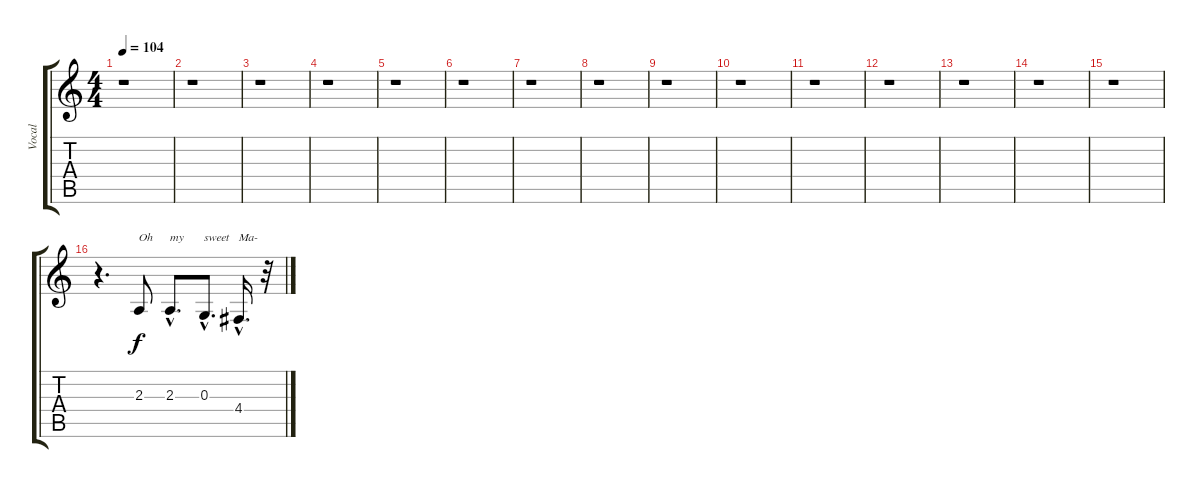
\track ("Vocal" "Vocal") {instrument trumpet}
\staff {score tabs}
\tuning (E4 B3 G3 D3 A2 E2) {hide}
\ts (4 4)
\tempo 104
\clef g2
\ks c
r.1{dy f} |
r.1 |
r.1 |
r.1 |
r.1 |
r.1 |
r.1 |
r.1 |
r.1 |
r.1 |
r.1 |
r.1 |
r.1 |
r.1 |
r.1 |
r.4{d} 2.3.8{txt "Oh"} 2.3{hac}.8{d txt "my"} 0.3{hac}.8{d txt "sweet"} 4.4{hac}.16{d txt "Ma-"} r.32
